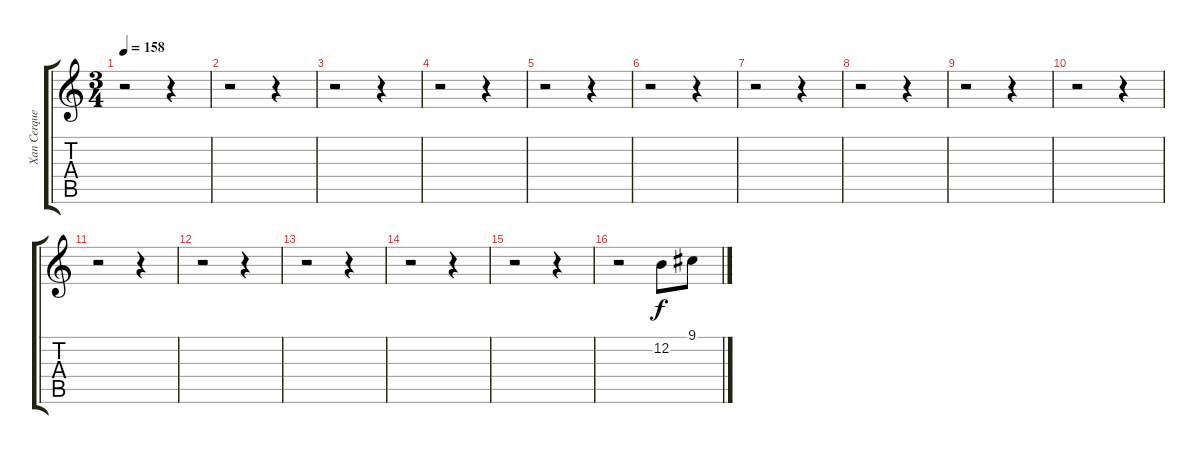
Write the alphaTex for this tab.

\track ("Xan Cerqueiro" "Xan Cerque") {instrument flute}
\staff {score tabs}
\tuning (E4 B3 G3 D3 A2 E2) {hide}
\ts (3 4)
\tempo 158
\clef g2
\ks c
r.2{dy f} r.4 |
r.2 r.4 |
r.2 r.4 |
r.2 r.4 |
r.2 r.4 |
r.2 r.4 |
r.2 r.4 |
r.2 r.4 |
r.2 r.4 |
r.2 r.4 |
r.2 r.4 |
r.2 r.4 |
r.2 r.4 |
r.2 r.4 |
r.2 r.4 |
r.2 12.2.8 9.1.8
